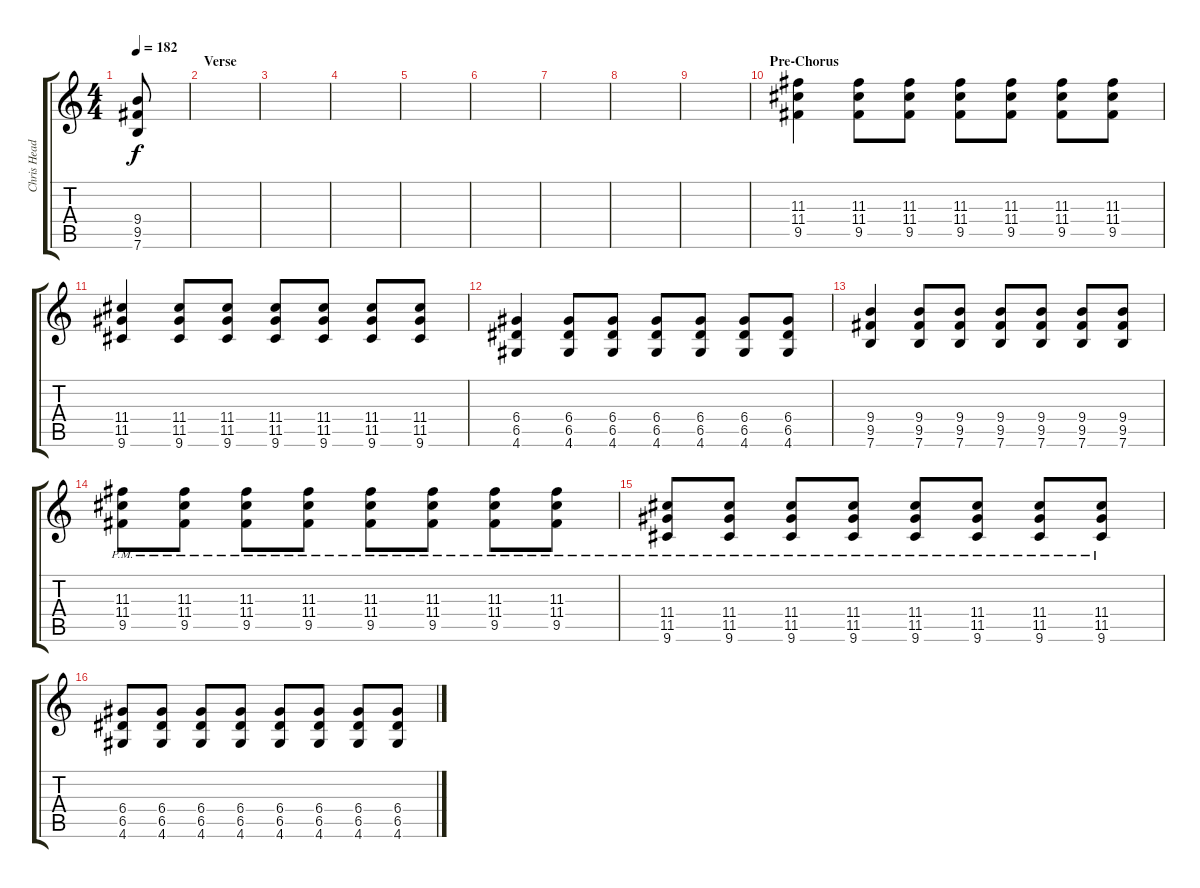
\track ("Chris Head - Guitar" "Chris Head") {instrument overdrivenguitar}
\staff {score tabs}
\tuning (E4 B3 G3 D3 A2 E2) {hide}
\ts (4 4)
\tempo 182
\clef g2
\ks c
(9.4{t} 9.5{t} 7.6{t}).8{dy f} |
\section ("" "Verse")
|
|
|
|
|
|
|
|
\section ("" "Pre-Chorus")
(11.3 11.4 9.5).4 (11.3 11.4 9.5).8 (11.3 11.4 9.5).8 (11.3 11.4 9.5).8 (11.3 11.4 9.5).8 (11.3 11.4 9.5).8 (11.3 11.4 9.5).8 |
(11.4 11.5 9.6).4 (11.4 11.5 9.6).8 (11.4 11.5 9.6).8 (11.4 11.5 9.6).8 (11.4 11.5 9.6).8 (11.4 11.5 9.6).8 (11.4 11.5 9.6).8 |
(6.4 6.5 4.6).4 (6.4 6.5 4.6).8 (6.4 6.5 4.6).8 (6.4 6.5 4.6).8 (6.4 6.5 4.6).8 (6.4 6.5 4.6).8 (6.4 6.5 4.6).8 |
(9.4 9.5 7.6).4 (9.4 9.5 7.6).8 (9.4 9.5 7.6).8 (9.4 9.5 7.6).8 (9.4 9.5 7.6).8 (9.4 9.5 7.6).8 (9.4 9.5 7.6).8 |
(11.3{pm} 11.4{pm} 9.5{pm}).8 (11.3{pm} 11.4{pm} 9.5{pm}).8 (11.3{pm} 11.4{pm} 9.5{pm}).8 (11.3{pm} 11.4{pm} 9.5{pm}).8 (11.3{pm} 11.4{pm} 9.5{pm}).8 (11.3{pm} 11.4{pm} 9.5{pm}).8 (11.3{pm} 11.4{pm} 9.5{pm}).8 (11.3{pm} 11.4{pm} 9.5{pm}).8 |
(11.4{pm} 11.5{pm} 9.6{pm}).8 (11.4{pm} 11.5{pm} 9.6{pm}).8 (11.4{pm} 11.5{pm} 9.6{pm}).8 (11.4{pm} 11.5{pm} 9.6{pm}).8 (11.4{pm} 11.5{pm} 9.6{pm}).8 (11.4{pm} 11.5{pm} 9.6{pm}).8 (11.4{pm} 11.5{pm} 9.6{pm}).8 (11.4{pm} 11.5{pm} 9.6{pm}).8 |
(6.4 6.5 4.6).8 (6.4 6.5 4.6).8 (6.4 6.5 4.6).8 (6.4 6.5 4.6).8 (6.4 6.5 4.6).8 (6.4 6.5 4.6).8 (6.4 6.5 4.6).8 (6.4 6.5 4.6).8
